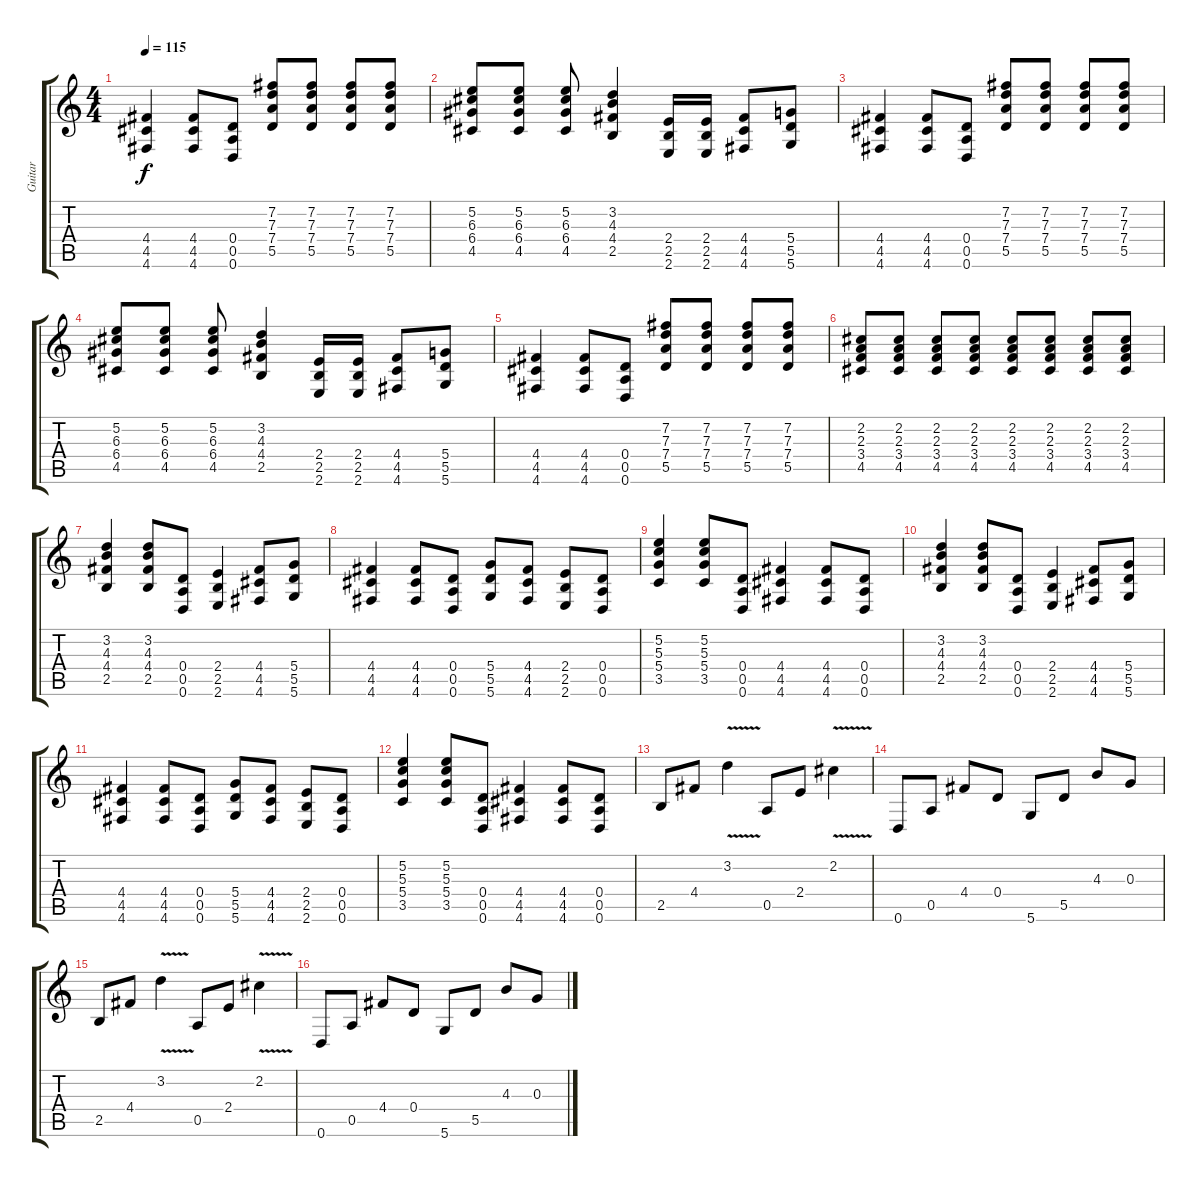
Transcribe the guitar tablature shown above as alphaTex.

\track ("Guitar" "Guitar") {instrument distortionguitar}
\staff {score tabs}
\tuning (E4 B3 G3 D3 A2 D2) {hide}
\ts (4 4)
\tempo 115
\clef g2
\ks c
(4.4 4.5 4.6).4{dy f} (4.4 4.5 4.6).8 (0.4 0.5 0.6).8 (7.2 7.3 7.4 5.5).8 (7.2 7.3 7.4 5.5).8 (7.2 7.3 7.4 5.5).8 (7.2 7.3 7.4 5.5).8 |
(5.2 6.3 6.4 4.5).8 (5.2 6.3 6.4 4.5).8 (5.2 6.3 6.4 4.5).8 (3.2 4.3 4.4 2.5).4 (2.4 2.5 2.6).16 (2.4 2.5 2.6).16 (4.4 4.5 4.6).8 (5.4 5.5 5.6).8 |
(4.4 4.5 4.6).4 (4.4 4.5 4.6).8 (0.4 0.5 0.6).8 (7.2 7.3 7.4 5.5).8 (7.2 7.3 7.4 5.5).8 (7.2 7.3 7.4 5.5).8 (7.2 7.3 7.4 5.5).8 |
(5.2 6.3 6.4 4.5).8 (5.2 6.3 6.4 4.5).8 (5.2 6.3 6.4 4.5).8 (3.2 4.3 4.4 2.5).4 (2.4 2.5 2.6).16 (2.4 2.5 2.6).16 (4.4 4.5 4.6).8 (5.4 5.5 5.6).8 |
(4.4 4.5 4.6).4 (4.4 4.5 4.6).8 (0.4 0.5 0.6).8 (7.2 7.3 7.4 5.5).8 (7.2 7.3 7.4 5.5).8 (7.2 7.3 7.4 5.5).8 (7.2 7.3 7.4 5.5).8 |
(2.2 2.3 3.4 4.5).8 (2.2 2.3 3.4 4.5).8 (2.2 2.3 3.4 4.5).8 (2.2 2.3 3.4 4.5).8 (2.2 2.3 3.4 4.5).8 (2.2 2.3 3.4 4.5).8 (2.2 2.3 3.4 4.5).8 (2.2 2.3 3.4 4.5).8 |
(3.2 4.3 4.4 2.5).4 (3.2 4.3 4.4 2.5).8 (0.4 0.5 0.6).8 (2.4 2.5 2.6).4 (4.4 4.5 4.6).8 (5.4 5.5 5.6).8 |
(4.4 4.5 4.6).4 (4.4 4.5 4.6).8 (0.4 0.5 0.6).8 (5.4 5.5 5.6).8 (4.4 4.5 4.6).8 (2.4 2.5 2.6).8 (0.4 0.5 0.6).8 |
(5.2 5.3 5.4 3.5).4 (5.2 5.3 5.4 3.5).8 (0.4 0.5 0.6).8 (4.4 4.5 4.6).4 (4.4 4.5 4.6).8 (0.4 0.5 0.6).8 |
(3.2 4.3 4.4 2.5).4 (3.2 4.3 4.4 2.5).8 (0.4 0.5 0.6).8 (2.4 2.5 2.6).4 (4.4 4.5 4.6).8 (5.4 5.5 5.6).8 |
(4.4 4.5 4.6).4 (4.4 4.5 4.6).8 (0.4 0.5 0.6).8 (5.4 5.5 5.6).8 (4.4 4.5 4.6).8 (2.4 2.5 2.6).8 (0.4 0.5 0.6).8 |
(5.2 5.3 5.4 3.5).4 (5.2 5.3 5.4 3.5).8 (0.4 0.5 0.6).8 (4.4 4.5 4.6).4 (4.4 4.5 4.6).8 (0.4 0.5 0.6).8 |
2.5.8 4.4.8 3.2{v}.4 0.5.8 2.4.8 2.2{v}.4 |
0.6.8 0.5.8 4.4.8 0.4.8 5.6.8 5.5.8 4.3.8 0.3.8 |
2.5.8 4.4.8 3.2{v}.4 0.5.8 2.4.8 2.2{v}.4 |
0.6.8 0.5.8 4.4.8 0.4.8 5.6.8 5.5.8 4.3.8 0.3.8
